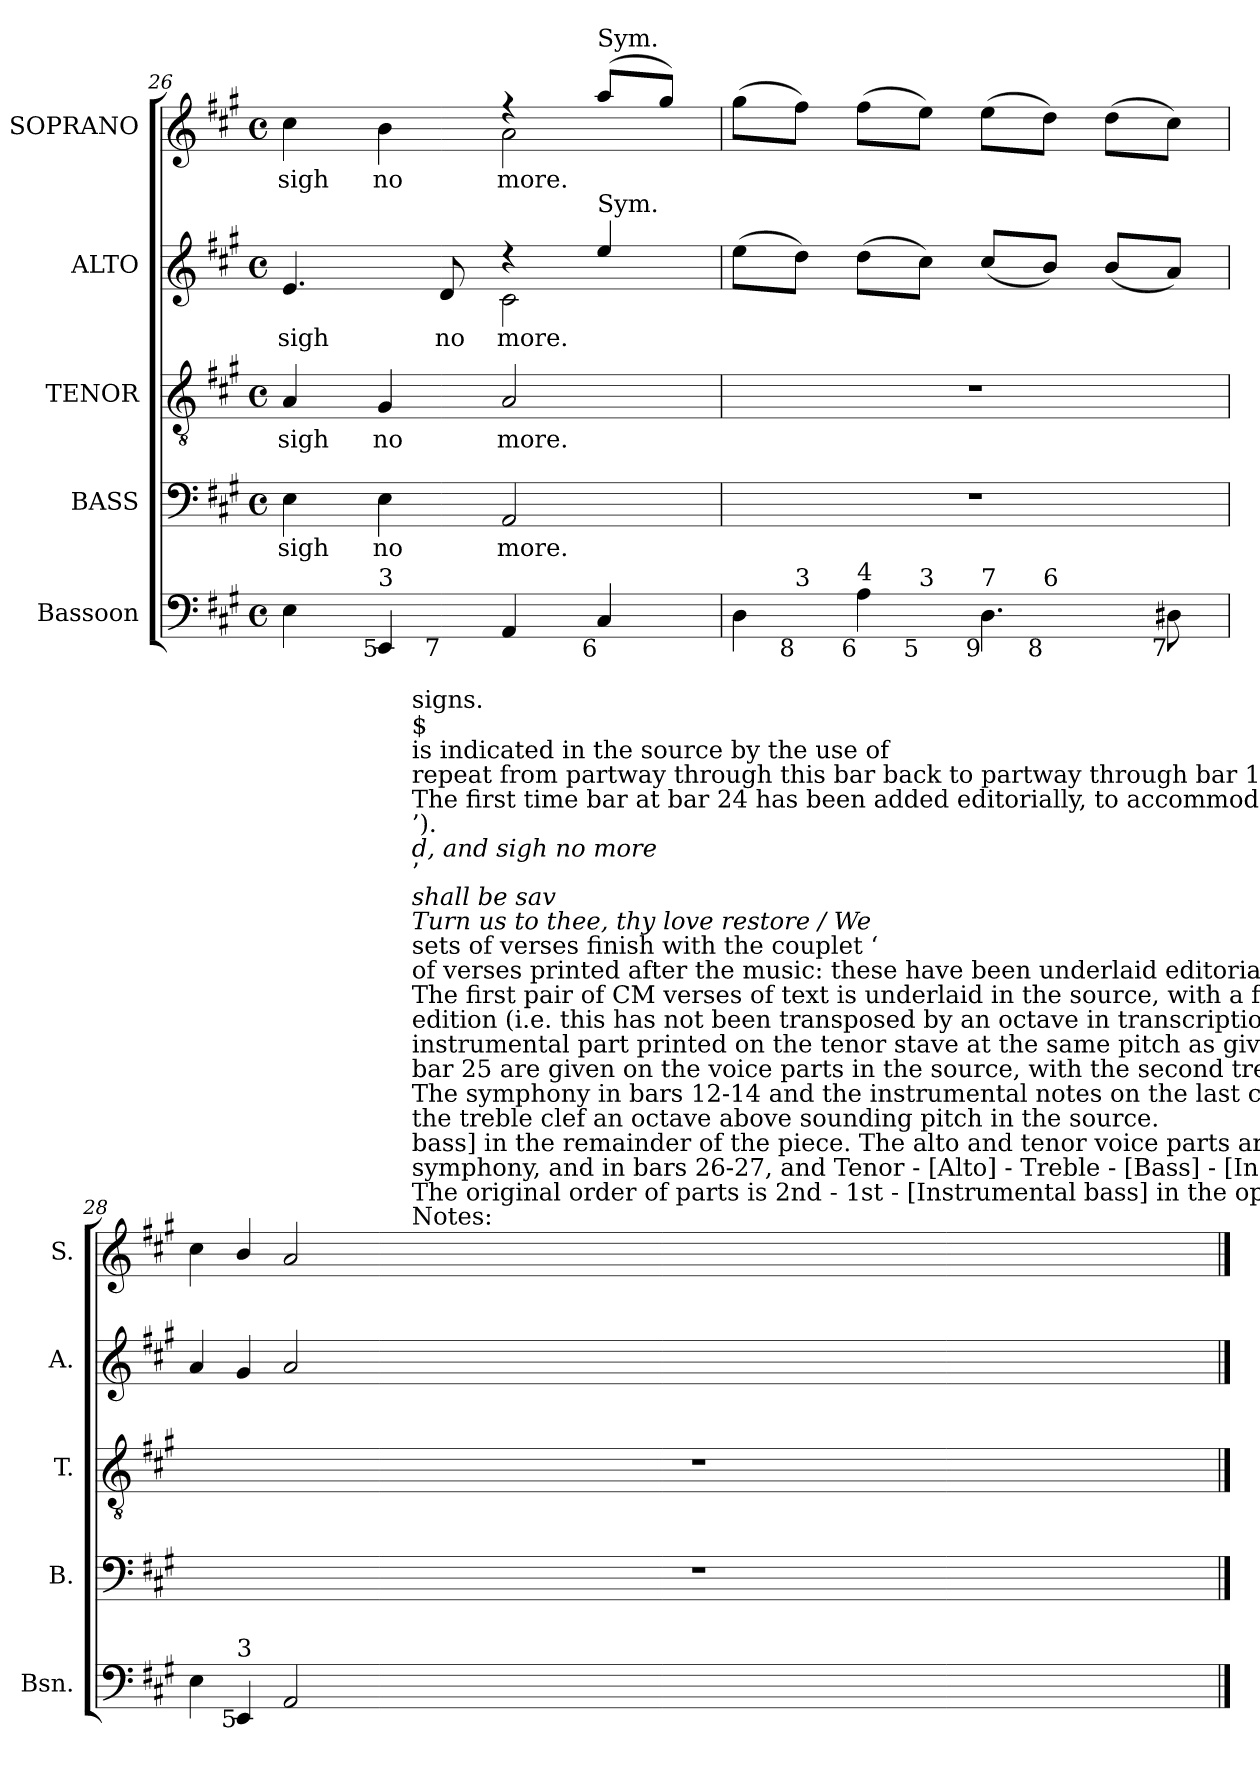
**kern	**kern	**text	**kern	**text	**kern	**text	**kern	**text
*part5	*part4	*part4	*part3	*part3	*part2	*part2	*part1	*part1
*staff5	*staff4	*staff4	*staff3	*staff3	*staff2	*staff2	*staff1	*staff1
*I"Bassoon	*I"BASS	*	*I"TENOR	*	*I"ALTO	*	*I"SOPRANO	*
*I'Bsn.	*I'B.	*	*I'T.	*	*I'A.	*	*I'S.	*
*clefF4	*clefF4	*	*clefGv2	*	*clefG2	*	*clefG2	*
*	*	*	*ITrd7c12	*	*	*	*	*
*k[f#c#g#]	*k[f#c#g#]	*	*k[f#c#g#]	*	*k[f#c#g#]	*	*k[f#c#g#]	*
*A:	*A:	*	*A:	*	*A:	*	*A:	*
*M4/4	*M4/4	*	*M4/4	*	*M4/4	*	*M4/4	*
*met(c)	*met(c)	*	*met(c)	*	*met(c)	*	*met(c)	*
=26	=26	=26	=26	=26	=26	=26	=26	=26
!	!	!LO:LY:b:color=#000000	!	!	!	!	!	!
!	!	!	!	!LO:LY:b:color=#000000	!	!	!	!
!	!	!	!	!	!	!LO:LY:b:color=#000000	!	!
*	*	*	*	*	*^	*	*	*
!LO:TX:b:rj:t=6	!	!	!	!	!	!	!	!	!
!LO:TX:t=4	!	!	!	!	!	!	!	!	!
!	!	!	!	!	!	!	!	!	!LO:LY:b:color=#000000
*^	*	*	*	*	*	*	*	*^	*
4Ei\	4.ryy	4Ei\	sigh	4AAi/	sigh	4.ei/	2ryy	sigh	4cc#i\	2ryy	sigh
!	!	!	!LO:LY:b:color=#000000	!	!	!	!	!	!	!	!
!	!	!	!	!	!LO:LY:b:color=#000000	!	!	!	!	!	!
!LO:TX:b:rj:t=5	!	!	!	!	!	!	!	!	!	!	!
!LO:TX:t=3	!	!	!	!	!	!	!	!	!	!	!
!	!	!	!	!	!	!	!	!	!	!	!LO:LY:b:color=#000000
4EEi/	.	4Ei\	no	4GG#i/	no	.	.	.	4bi\	.	no
!	!LO:TX:b:rj:t=7	!	!	!	!	!	!	!	!	!	!
!	!	!	!	!	!	!	!	!LO:LY:b:color=#000000	!	!	!
.	2ryy	.	.	.	.	8di/	.	no	.	.	.
!	!	!	!LO:LY:b:color=#000000	!	!	!	!	!	!	!	!
!	!	!	!	!	!LO:LY:b:color=#000000	!	!	!	!	!	!
!	!	!	!	!	!	!	!	!LO:LY:b:color=#000000	!	!	!
!	!	!	!	!	!	!	!	!	!	!	!LO:LY:b:color=#000000
4AAi/	.	2AAi/	more.	2AAi/	more.	4r	2c#i\	more.	4r	2ai\	more.
!	!	!	!	!	!	!	!	!	!LO:TX:a:t=Sym.	!	!
!	!	!	!	!	!	!LO:TX:a:t=Sym.	!	!	!	!	!
!LO:TX:b:rj:t=6	!	!	!	!	!	!	!	!	!	!	!
4C#i/	.	.	.	.	.	4eei/	.	.	(8aai/L	.	.
.	8ryy	.	.	.	.	.	.	.	8gg#i/J)	.	.
*	*	*	*	*	*	*v	*v	*	*	*	*
*	*	*	*	*	*	*	*	*v	*v	*
!!LO:LB:g=z
=27	=27	=27	=27	=27	=27	=27	=27	=27	=27
!LO:TX:b:rj:t=9	!	!	!	!	!	!	!	!	!
!LO:TX:t=4	!	!	!	!	!	!	!	!	!
*^	*^	*	*	*	*	*	*	*	*
4Di\	8ryy	4.ryy	2ryy	1r	.	1r	.	(8eei\L	.	(8gg#i\L	.
!	!LO:TX:b:rj:t=8	!	!	!	!	!	!	!	!	!	!
!	!LO:TX:t=3	!	!	!	!	!	!	!	!	!	!
.	2..ryy	.	.	.	.	.	.	8ddi\J)	.	8ff#i\J)	.
!LO:TX:b:rj:t=6	!	!	!	!	!	!	!	!	!	!	!
!LO:TX:t=4	!	!	!	!	!	!	!	!	!	!	!
4Ai\	.	.	.	.	.	.	.	(8ddi\L	.	(8ff#i\L	.
!	!	!LO:TX:b:rj:t=5	!	!	!	!	!	!	!	!	!
!	!	!LO:TX:t=3	!	!	!	!	!	!	!	!	!
.	.	2ryy	.	.	.	.	.	8cc#i\J)	.	8eei\J)	.
!LO:TX:b:rj:t=9	!	!	!	!	!	!	!	!	!	!	!
!LO:TX:t=7	!	!	!	!	!	!	!	!	!	!	!
4.Di\	.	.	8ryy	.	.	.	.	(8cc#i/L	.	(8eei\L	.
!	!	!	!LO:TX:b:rj:t=8	!	!	!	!	!	!	!	!
!	!	!	!LO:TX:t=6	!	!	!	!	!	!	!	!
.	.	.	4.ryy	.	.	.	.	8bi/J)	.	8ddi\J)	.
.	.	.	.	.	.	.	.	(8bi/L	.	(8ddi\L	.
!LO:TX:b:rj:t=7	!	!	!	!	!	!	!	!	!	!	!
8D#Xi\	.	8ryy	.	.	.	.	.	8ai/J)	.	8cc#i\J)	.
=28	=28	=28	=28	=28	=28	=28	=28	=28	=28	=28	=28
!LO:TX:b:rj:t=6	!	!	!	!	!	!	!	!	!	!	!
!LO:TX:t=4	!	!	!	!	!	!	!	!	!	!	!
*v	*v	*v	*v	*	*	*	*	*	*	*^	*
4Ei\	1r	.	1r	.	4ai/	.	4cc#i\	2ryy	.
!LO:TX:b:rj:t=5	!	!	!	!	!	!	!	!	!
!LO:TX:t=3	!	!	!	!	!	!	!	!	!
4EEi/	.	.	.	.	4g#i/	.	4bi/	.	.
2AAi/	.	.	.	.	2ai/	.	2ai/	4ryy	.
.	.	.	.	.	.	.	.	8ryy	.
.	.	.	.	.	.	.	.	16ryy	.
.	.	.	.	.	.	.	.	32ryy	.
.	.	.	.	.	.	.	.	64ryy	.
.	.	.	.	.	.	.	.	128...ryy	.
!	!	!	!	!	!	!	!	!LO:TX:a:t=Notes&colon;	!
!	!	!	!	!	!	!	!	!LO:TX:t=The original order of parts is 2nd - 1st - [Instrumental bass] in the opening	!
!	!	!	!	!	!	!	!	!LO:TX:t=symphony, and in bars 26-27, and Tenor - [Alto] - Treble - [Bass] - [Instrumental	!
!	!	!	!	!	!	!	!	!LO:TX:t=bass] in the remainder of the piece. The alto and tenor voice parts are given in	!
!	!	!	!	!	!	!	!	!LO:TX:t=the treble clef an octave above sounding pitch in the source.	!
!	!	!	!	!	!	!	!	!LO:TX:t=The symphony in bars 12-14 and the instrumental notes on the last crotchet of	!
!	!	!	!	!	!	!	!	!LO:TX:t=bar 25 are given on the voice parts in the source, with the second treble-range	!
!	!	!	!	!	!	!	!	!LO:TX:t=instrumental part printed on the tenor stave at the same pitch as given in this	!
!	!	!	!	!	!	!	!	!LO:TX:t=edition (i.e. this has not been transposed by an octave in transcription).	!
!	!	!	!	!	!	!	!	!LO:TX:t=The first pair of CM verses of text is underlaid in the source, with a further pair	!
!	!	!	!	!	!	!	!	!LO:TX:t=of verses printed after the music&colon; these have been underlaid editorially (both	!
!	!	!	!	!	!	!	!	!LO:TX:t=sets of verses finish with the couplet ‘	!
!	!	!	!	!	!	!	!	!LO:TX:i:t=Turn us to thee, thy love restore / We	!
!	!	!	!	!	!	!	!	!LO:TX:i:t=shall be sav	!
!	!	!	!	!	!	!	!	!LO:TX:t=’	!
!	!	!	!	!	!	!	!	!LO:TX:i:t=d, and sigh no more	!
!	!	!	!	!	!	!	!	!LO:TX:t=’).	!
!	!	!	!	!	!	!	!	!LO:TX:t=The first time bar at bar 24 has been added editorially, to accommodate the	!
!	!	!	!	!	!	!	!	!LO:TX:t=repeat from partway through this bar back to partway through bar 18 which	!
!	!	!	!	!	!	!	!	!LO:TX:t=is indicated in the source by the use of	!
!	!	!	!	!	!	!	!	!LO:TX:t=$	!
!	!	!	!	!	!	!	!	!LO:TX:t=signs.	!
.	.	.	.	.	.	.	.	1024ryy	.
*	*	*	*	*	*	*	*v	*v	*
==	==	==	==	==	==	==	==	==
*-	*-	*-	*-	*-	*-	*-	*-	*-
